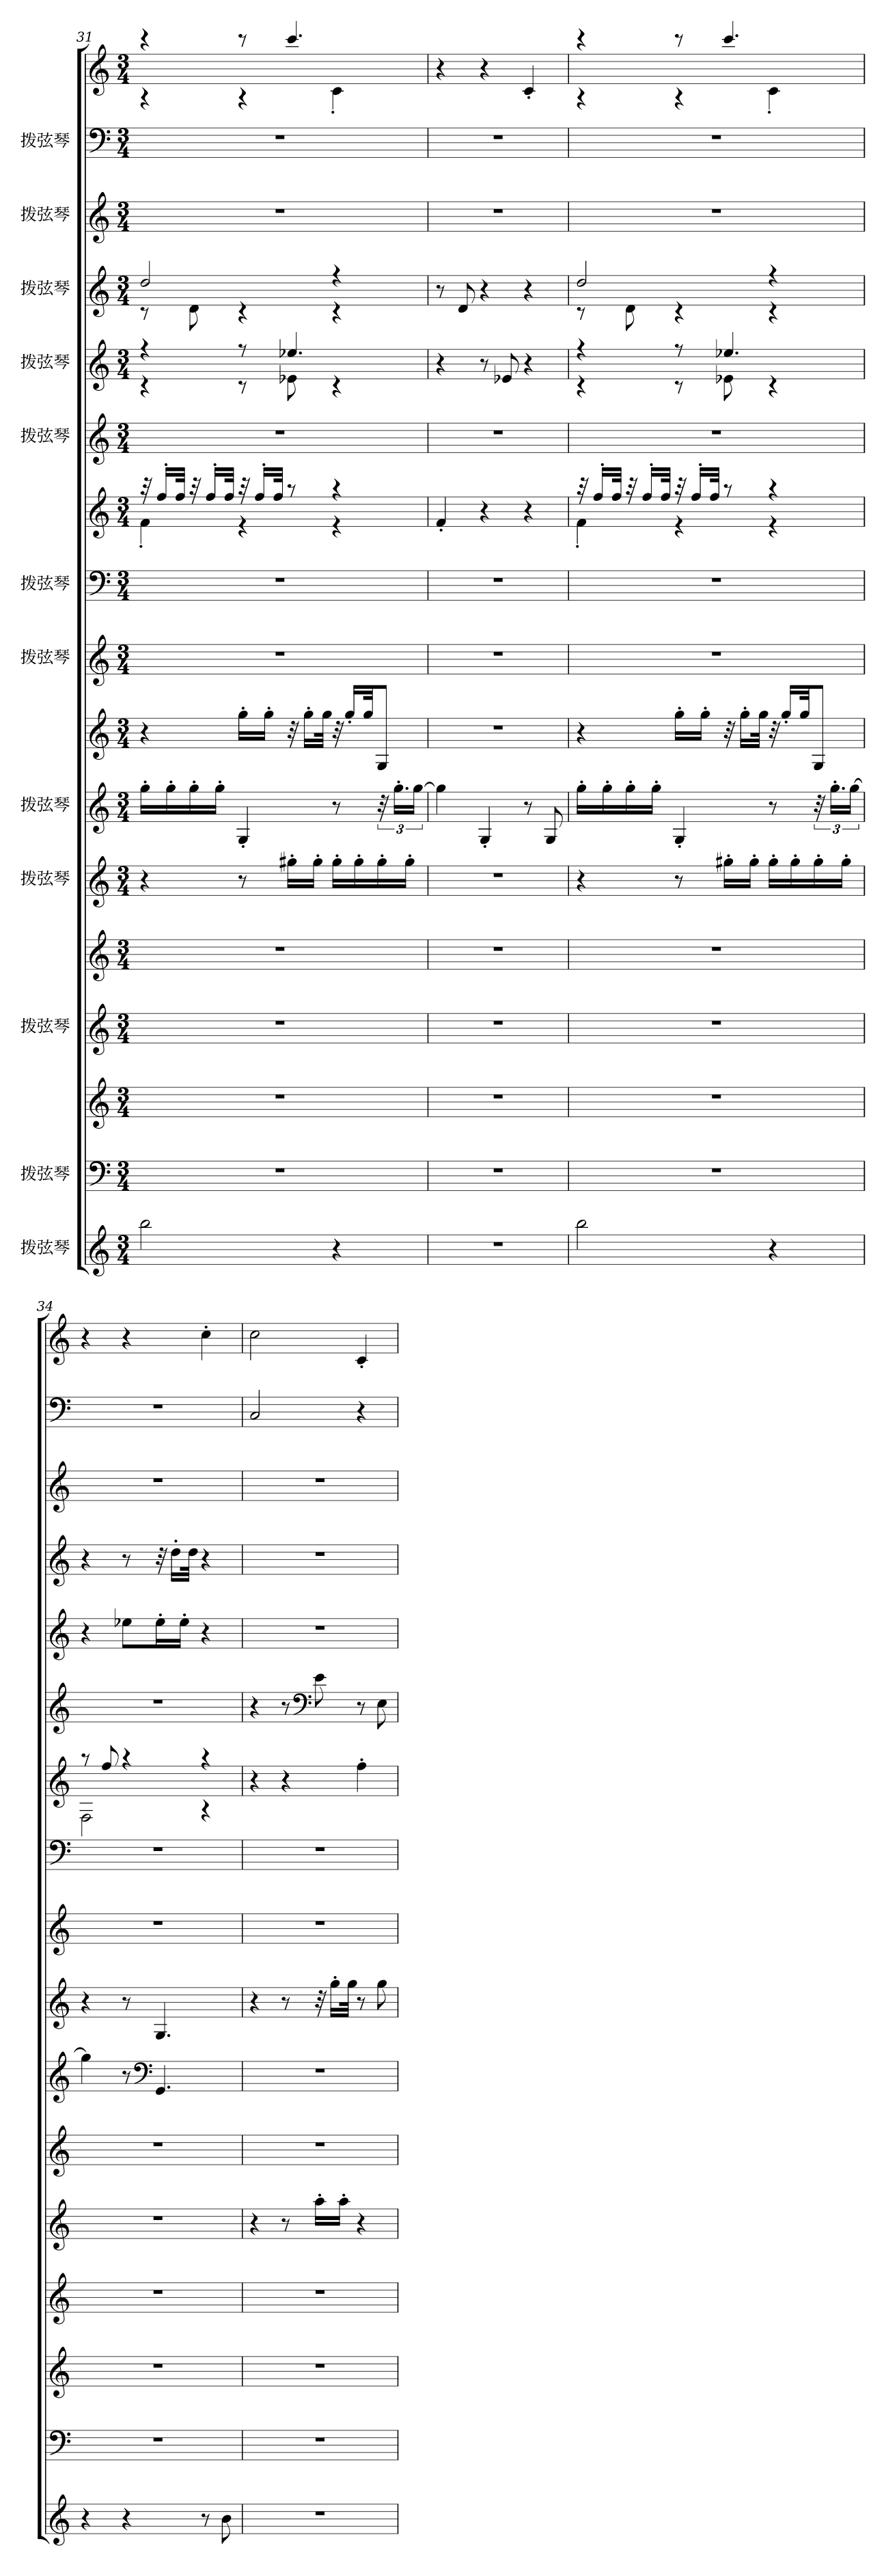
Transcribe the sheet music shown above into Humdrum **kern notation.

**kern	**kern	**kern	**kern	**kern	**kern	**kern	**kern	**kern	**kern	**kern	**kern	**kern	**kern	**kern	**kern	**kern
*part12	*part11	*part11	*part10	*part10	*part9	*part8	*part8	*part7	*part6	*part6	*part5	*part4	*part3	*part2	*part1	*part1
*staff17	*staff16	*staff15	*staff14	*staff13	*staff12	*staff11	*staff10	*staff9	*staff8	*staff7	*staff6	*staff5	*staff4	*staff3	*staff2	*staff1
*I"拨弦琴	*I"拨弦琴	*	*I"拨弦琴	*	*I"拨弦琴	*I"拨弦琴	*	*I"拨弦琴	*I"拨弦琴	*	*I"拨弦琴	*I"拨弦琴	*I"拨弦琴	*I"拨弦琴	*I"拨弦琴	*
*clefG2	*clefF4	*clefG2	*clefG2	*clefG2	*clefG2	*clefG2	*clefG2	*clefG2	*clefF4	*clefG2	*clefG2	*clefG2	*clefG2	*clefG2	*clefF4	*clefG2
*k[]	*k[]	*k[]	*k[]	*k[]	*k[]	*k[]	*k[]	*k[]	*k[]	*k[]	*k[]	*k[]	*k[]	*k[]	*k[]	*k[]
*M3/4	*M3/4	*M3/4	*M3/4	*M3/4	*M3/4	*M3/4	*M3/4	*M3/4	*M3/4	*M3/4	*M3/4	*M3/4	*M3/4	*M3/4	*M3/4	*M3/4
=31	=31	=31	=31	=31	=31	=31	=31	=31	=31	=31	=31	=31	=31	=31	=31	=31
*	*	*	*	*	*	*	*	*	*	*^	*	*^	*^	*	*	*^
2bb\	2.r	2.r	2.r	2.r	4r	16gg'\LL	4r	2.r	2.r	32r	4f'\	2.r	4r	4r	2dd/	8r	2.r	2.r	4r	4r
.	.	.	.	.	.	.	.	.	.	16ff'/LL	.	.	.	.	.	.	.	.	.	.
.	.	.	.	.	.	16gg'\	.	.	.	.	.	.	.	.	.	.	.	.	.	.
.	.	.	.	.	.	.	.	.	.	32ff/JJk	.	.	.	.	.	.	.	.	.	.
.	.	.	.	.	.	16gg'\	.	.	.	32r	.	.	.	.	.	8d\	.	.	.	.
.	.	.	.	.	.	.	.	.	.	16ff'/LL	.	.	.	.	.	.	.	.	.	.
.	.	.	.	.	.	16gg'\JJ	.	.	.	.	.	.	.	.	.	.	.	.	.	.
.	.	.	.	.	.	.	.	.	.	32ff/JJk	.	.	.	.	.	.	.	.	.	.
.	.	.	.	.	8r	4G'/	16gg'\LL	.	.	32r	4r	.	8r	8r	.	4r	.	.	8r	4r
.	.	.	.	.	.	.	.	.	.	16ff'/LL	.	.	.	.	.	.	.	.	.	.
.	.	.	.	.	.	.	16gg'\JJ	.	.	.	.	.	.	.	.	.	.	.	.	.
.	.	.	.	.	.	.	.	.	.	32ff/JJk	.	.	.	.	.	.	.	.	.	.
.	.	.	.	.	16gg#X'\LL	.	32r	.	.	8r	.	.	4.ee-X/	8e-X\	.	.	.	.	4.ccc/	.
.	.	.	.	.	.	.	16gg'\LL	.	.	.	.	.	.	.	.	.	.	.	.	.
.	.	.	.	.	16gg#'\JJ	.	.	.	.	.	.	.	.	.	.	.	.	.	.	.
.	.	.	.	.	.	.	32gg\JJk	.	.	.	.	.	.	.	.	.	.	.	.	.
4r	.	.	.	.	16gg#'\LL	8r	32r	.	.	4r	4r	.	.	4r	4r	4r	.	.	.	4c'\
.	.	.	.	.	.	.	16gg'/LL	.	.	.	.	.	.	.	.	.	.	.	.	.
.	.	.	.	.	16gg#'\	.	.	.	.	.	.	.	.	.	.	.	.	.	.	.
.	.	.	.	.	.	.	32gg/JK	.	.	.	.	.	.	.	.	.	.	.	.	.
.	.	.	.	.	16gg#'\	48r	8G/J	.	.	.	.	.	.	.	.	.	.	.	.	.
.	.	.	.	.	.	24.gg'\LL	.	.	.	.	.	.	.	.	.	.	.	.	.	.
.	.	.	.	.	16gg#'\JJ	.	.	.	.	.	.	.	.	.	.	.	.	.	.	.
.	.	.	.	.	.	[24gg\JJ	.	.	.	.	.	.	.	.	.	.	.	.	.	.
*	*	*	*	*	*	*	*	*	*	*	*	*	*v	*v	*	*	*	*	*v	*v
*	*	*	*	*	*	*	*	*	*	*v	*v	*	*	*v	*v	*	*	*
=32	=32	=32	=32	=32	=32	=32	=32	=32	=32	=32	=32	=32	=32	=32	=32	=32
2.r	2.r	2.r	2.r	2.r	2.r	4gg\]	2.r	2.r	2.r	4f'/	2.r	4r	8r	2.r	2.r	4r
.	.	.	.	.	.	.	.	.	.	.	.	.	8d/	.	.	.
.	.	.	.	.	.	4G'/	.	.	.	4r	.	8r	4r	.	.	4r
.	.	.	.	.	.	.	.	.	.	.	.	8e-X/	.	.	.	.
.	.	.	.	.	.	8r	.	.	.	4r	.	4r	4r	.	.	4c'/
.	.	.	.	.	.	8G/	.	.	.	.	.	.	.	.	.	.
!!LO:PB:g=z
=33	=33	=33	=33	=33	=33	=33	=33	=33	=33	=33	=33	=33	=33	=33	=33	=33
*	*	*	*	*	*	*	*	*	*	*^	*	*^	*^	*	*	*^
2bb\	2.r	2.r	2.r	2.r	4r	16gg'\LL	4r	2.r	2.r	32r	4f'\	2.r	4r	4r	2dd/	8r	2.r	2.r	4r	4r
.	.	.	.	.	.	.	.	.	.	16ff'/LL	.	.	.	.	.	.	.	.	.	.
.	.	.	.	.	.	16gg'\	.	.	.	.	.	.	.	.	.	.	.	.	.	.
.	.	.	.	.	.	.	.	.	.	32ff/JJk	.	.	.	.	.	.	.	.	.	.
.	.	.	.	.	.	16gg'\	.	.	.	32r	.	.	.	.	.	8d\	.	.	.	.
.	.	.	.	.	.	.	.	.	.	16ff'/LL	.	.	.	.	.	.	.	.	.	.
.	.	.	.	.	.	16gg'\JJ	.	.	.	.	.	.	.	.	.	.	.	.	.	.
.	.	.	.	.	.	.	.	.	.	32ff/JJk	.	.	.	.	.	.	.	.	.	.
.	.	.	.	.	8r	4G'/	16gg'\LL	.	.	32r	4r	.	8r	8r	.	4r	.	.	8r	4r
.	.	.	.	.	.	.	.	.	.	16ff'/LL	.	.	.	.	.	.	.	.	.	.
.	.	.	.	.	.	.	16gg'\JJ	.	.	.	.	.	.	.	.	.	.	.	.	.
.	.	.	.	.	.	.	.	.	.	32ff/JJk	.	.	.	.	.	.	.	.	.	.
.	.	.	.	.	16gg#X'\LL	.	32r	.	.	8r	.	.	4.ee-X/	8e-X\	.	.	.	.	4.ccc/	.
.	.	.	.	.	.	.	16gg'\LL	.	.	.	.	.	.	.	.	.	.	.	.	.
.	.	.	.	.	16gg#'\JJ	.	.	.	.	.	.	.	.	.	.	.	.	.	.	.
.	.	.	.	.	.	.	32gg\JJk	.	.	.	.	.	.	.	.	.	.	.	.	.
4r	.	.	.	.	16gg#'\LL	8r	32r	.	.	4r	4r	.	.	4r	4r	4r	.	.	.	4c'\
.	.	.	.	.	.	.	16gg'/LL	.	.	.	.	.	.	.	.	.	.	.	.	.
.	.	.	.	.	16gg#'\	.	.	.	.	.	.	.	.	.	.	.	.	.	.	.
.	.	.	.	.	.	.	32gg/JK	.	.	.	.	.	.	.	.	.	.	.	.	.
.	.	.	.	.	16gg#'\	48r	8G/J	.	.	.	.	.	.	.	.	.	.	.	.	.
.	.	.	.	.	.	24.gg'\LL	.	.	.	.	.	.	.	.	.	.	.	.	.	.
.	.	.	.	.	16gg#'\JJ	.	.	.	.	.	.	.	.	.	.	.	.	.	.	.
.	.	.	.	.	.	[24gg\JJ	.	.	.	.	.	.	.	.	.	.	.	.	.	.
*	*	*	*	*	*	*	*	*	*	*	*	*	*v	*v	*	*	*	*	*v	*v
*	*	*	*	*	*	*	*	*	*	*	*	*	*	*v	*v	*	*	*
=34	=34	=34	=34	=34	=34	=34	=34	=34	=34	=34	=34	=34	=34	=34	=34	=34	=34
4r	2.r	2.r	2.r	2.r	2.r	4gg\]	4r	2.r	2.r	8r	2F\	2.r	4r	4r	2.r	2.r	4r
.	.	.	.	.	.	.	.	.	.	8ff/	.	.	.	.	.	.	.
4r	.	.	.	.	.	8r	8r	.	.	4r	.	.	8ee-X\L	8r	.	.	4r
*	*	*	*	*	*	*clefF4	*	*	*	*	*	*	*	*	*	*	*
.	.	.	.	.	.	4.GG/	4.G/	.	.	.	.	.	16ee-'\L	32r	.	.	.
.	.	.	.	.	.	.	.	.	.	.	.	.	.	16dd'\LL	.	.	.
.	.	.	.	.	.	.	.	.	.	.	.	.	16ee-'\JJ	.	.	.	.
.	.	.	.	.	.	.	.	.	.	.	.	.	.	32dd\JJk	.	.	.
8r	.	.	.	.	.	.	.	.	.	4r	4r	.	4r	4r	.	.	4cc'\
8b\	.	.	.	.	.	.	.	.	.	.	.	.	.	.	.	.	.
*	*	*	*	*	*	*	*	*	*	*v	*v	*	*	*	*	*	*
=35	=35	=35	=35	=35	=35	=35	=35	=35	=35	=35	=35	=35	=35	=35	=35	=35
2.r	2.r	2.r	2.r	4r	2.r	2.r	4r	2.r	2.r	4r	4r	2.r	2.r	2.r	2C/	2cc\
.	.	.	.	8r	.	.	8r	.	.	4r	8r	.	.	.	.	.
*	*	*	*	*	*	*	*	*	*	*	*clefF4	*	*	*	*	*
.	.	.	.	16aa'\LL	.	.	32r	.	.	.	8e\	.	.	.	.	.
.	.	.	.	.	.	.	16gg'\LL	.	.	.	.	.	.	.	.	.
.	.	.	.	16aa'\JJ	.	.	.	.	.	.	.	.	.	.	.	.
.	.	.	.	.	.	.	32gg\JJk	.	.	.	.	.	.	.	.	.
.	.	.	.	4r	.	.	8r	.	.	4ff'\	8r	.	.	.	4r	4c'/
.	.	.	.	.	.	.	8gg\	.	.	.	8E\	.	.	.	.	.
=	=	=	=	=	=	=	=	=	=	=	=	=	=	=	=	=
*-	*-	*-	*-	*-	*-	*-	*-	*-	*-	*-	*-	*-	*-	*-	*-	*-
